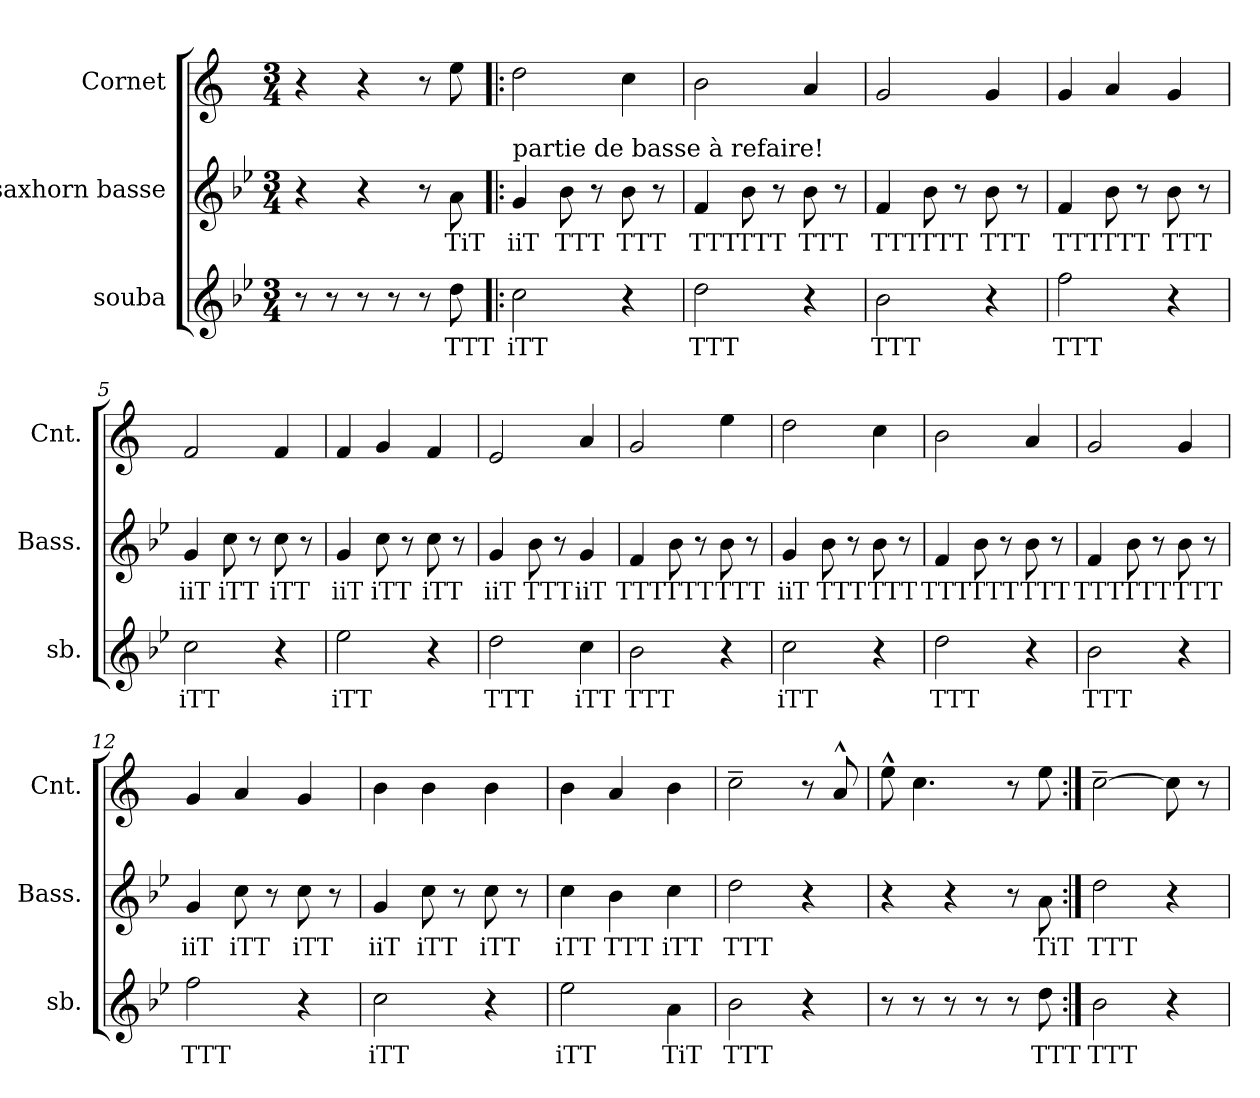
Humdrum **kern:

**kern	**text	**kern	**text	**kern
*part3	*part3	*part2	*part2	*part1
*staff3	*staff3	*staff2	*staff2	*staff1
*I"souba	*	*I"saxhorn basse	*	*I"Cornet
*I'sb.	*	*I'Bass.	*	*I'Cnt.
*clefG2	*	*clefG2	*	*clefG2
*ITrd15c26	*	*ITrd8c14	*	*ITrd1c2
*k[b-e-]	*	*k[b-e-]	*	*k[b-e-]
*M3/4	*	*M3/4	*	*M3/4
=	=	=	=	=
8r	.	4r	.	4r
8r	.	.	.	.
8r	.	4r	.	4r
8r	.	.	.	.
8r	.	8r	.	8r
!	!LO:LY:b	!	!LO:LY:b	!
8D\	TTT	8A\	TiT	8dd\
=1!|:	=1!|:	=1!|:	=1!|:	=1!|:
*	*	*	*	*MM200
!	!	!LO:TX:a:t=partie de basse  à refaire!	!	!
!	!LO:LY:b	!	!LO:LY:b	!
2C\	iTT	4G/	iiT	2cc\
!	!	!	!LO:LY:b	!
.	.	8B-\	TTT	.
.	.	8r	.	.
!	!	!	!LO:LY:b	!
4r	.	8B-\	TTT	4b-\
.	.	8r	.	.
=2	=2	=2	=2	=2
!	!LO:LY:b	!	!LO:LY:b	!
2D\	TTT	4F/	TTT	2a\
!	!	!	!LO:LY:b	!
.	.	8B-\	TTT	.
.	.	8r	.	.
!	!	!	!LO:LY:b	!
4r	.	8B-\	TTT	4g/
.	.	8r	.	.
=3	=3	=3	=3	=3
!	!LO:LY:b	!	!LO:LY:b	!
2BB-\	TTT	4F/	TTT	2f/
!	!	!	!LO:LY:b	!
.	.	8B-\	TTT	.
.	.	8r	.	.
!	!	!	!LO:LY:b	!
4r	.	8B-\	TTT	4f/
.	.	8r	.	.
=4	=4	=4	=4	=4
!	!LO:LY:b	!	!LO:LY:b	!
2F\	TTT	4F/	TTT	4f/
!	!	!	!LO:LY:b	!
.	.	8B-\	TTT	4g/
.	.	8r	.	.
!	!	!	!LO:LY:b	!
4r	.	8B-\	TTT	4f/
.	.	8r	.	.
!!LO:LB:g=z
=5	=5	=5	=5	=5
!	!LO:LY:b	!	!LO:LY:b	!
2C\	iTT	4G/	iiT	2e-/
!	!	!	!LO:LY:b	!
.	.	8c\	iTT	.
.	.	8r	.	.
!	!	!	!LO:LY:b	!
4r	.	8c\	iTT	4e-/
.	.	8r	.	.
=6	=6	=6	=6	=6
!	!LO:LY:b	!	!LO:LY:b	!
2E-\	iTT	4G/	iiT	4e-/
!	!	!	!LO:LY:b	!
.	.	8c\	iTT	4f/
.	.	8r	.	.
!	!	!	!LO:LY:b	!
4r	.	8c\	iTT	4e-/
.	.	8r	.	.
=7	=7	=7	=7	=7
!	!LO:LY:b	!	!LO:LY:b	!
2D\	TTT	4G/	iiT	2d/
!	!	!	!LO:LY:b	!
.	.	8B-\	TTT	.
.	.	8r	.	.
!	!LO:LY:b	!	!LO:LY:b	!
4C\	iTT	4G/	iiT	4g/
=8	=8	=8	=8	=8
!	!LO:LY:b	!	!LO:LY:b	!
2BB-\	TTT	4F/	TTT	2f/
!	!	!	!LO:LY:b	!
.	.	8B-\	TTT	.
.	.	8r	.	.
!	!	!	!LO:LY:b	!
4r	.	8B-\	TTT	4dd\
.	.	8r	.	.
=9	=9	=9	=9	=9
!	!LO:LY:b	!	!LO:LY:b	!
2C\	iTT	4G/	iiT	2cc\
!	!	!	!LO:LY:b	!
.	.	8B-\	TTT	.
.	.	8r	.	.
!	!	!	!LO:LY:b	!
4r	.	8B-\	TTT	4b-\
.	.	8r	.	.
=10	=10	=10	=10	=10
!	!LO:LY:b	!	!LO:LY:b	!
2D\	TTT	4F/	TTT	2a\
!	!	!	!LO:LY:b	!
.	.	8B-\	TTT	.
.	.	8r	.	.
!	!	!	!LO:LY:b	!
4r	.	8B-\	TTT	4g/
.	.	8r	.	.
!!LO:LB:g=z
=11	=11	=11	=11	=11
!	!LO:LY:b	!	!LO:LY:b	!
2BB-\	TTT	4F/	TTT	2f/
!	!	!	!LO:LY:b	!
.	.	8B-\	TTT	.
.	.	8r	.	.
!	!	!	!LO:LY:b	!
4r	.	8B-\	TTT	4f/
.	.	8r	.	.
=12	=12	=12	=12	=12
!	!LO:LY:b	!	!LO:LY:b	!
2F\	TTT	4G/	iiT	4f/
!	!	!	!LO:LY:b	!
.	.	8c\	iTT	4g/
.	.	8r	.	.
!	!	!	!LO:LY:b	!
4r	.	8c\	iTT	4f/
.	.	8r	.	.
=13	=13	=13	=13	=13
!	!LO:LY:b	!	!LO:LY:b	!
2C\	iTT	4G/	iiT	4a\
!	!	!	!LO:LY:b	!
.	.	8c\	iTT	4a\
.	.	8r	.	.
!	!	!	!LO:LY:b	!
4r	.	8c\	iTT	4a\
.	.	8r	.	.
=14	=14	=14	=14	=14
!	!LO:LY:b	!	!LO:LY:b	!
2E-\	iTT	4c\	iTT	4a\
!	!	!	!LO:LY:b	!
.	.	4B-\	TTT	4g/
!	!LO:LY:b	!	!LO:LY:b	!
4AA\	TiT	4c\	iTT	4a\
=15	=15	=15	=15	=15
!	!LO:LY:b	!	!LO:LY:b	!
2BB-\	TTT	2d\	TTT	2b-~\
4r	.	4r	.	8r
.	.	.	.	8g^^/
=16	=16	=16	=16	=16
*	*	*	*	*MM120
8r	.	4r	.	8dd^^\
8r	.	.	.	4.b-\
8r	.	4r	.	.
8r	.	.	.	.
8r	.	8r	.	8r
!	!LO:LY:b	!	!LO:LY:b	!
8D\	TTT	8A\	TiT	8dd\
!!LO:PB:g=z
=16X1:|!	=16X1:|!	=16X1:|!	=16X1:|!	=16X1:|!
!	!LO:LY:b	!	!LO:LY:b	!
2BB-\	TTT	2d\	TTT	[2b-~\
4r	.	4r	.	8b-\]
.	.	.	.	8r
=	=	=	=	=
*-	*-	*-	*-	*-
